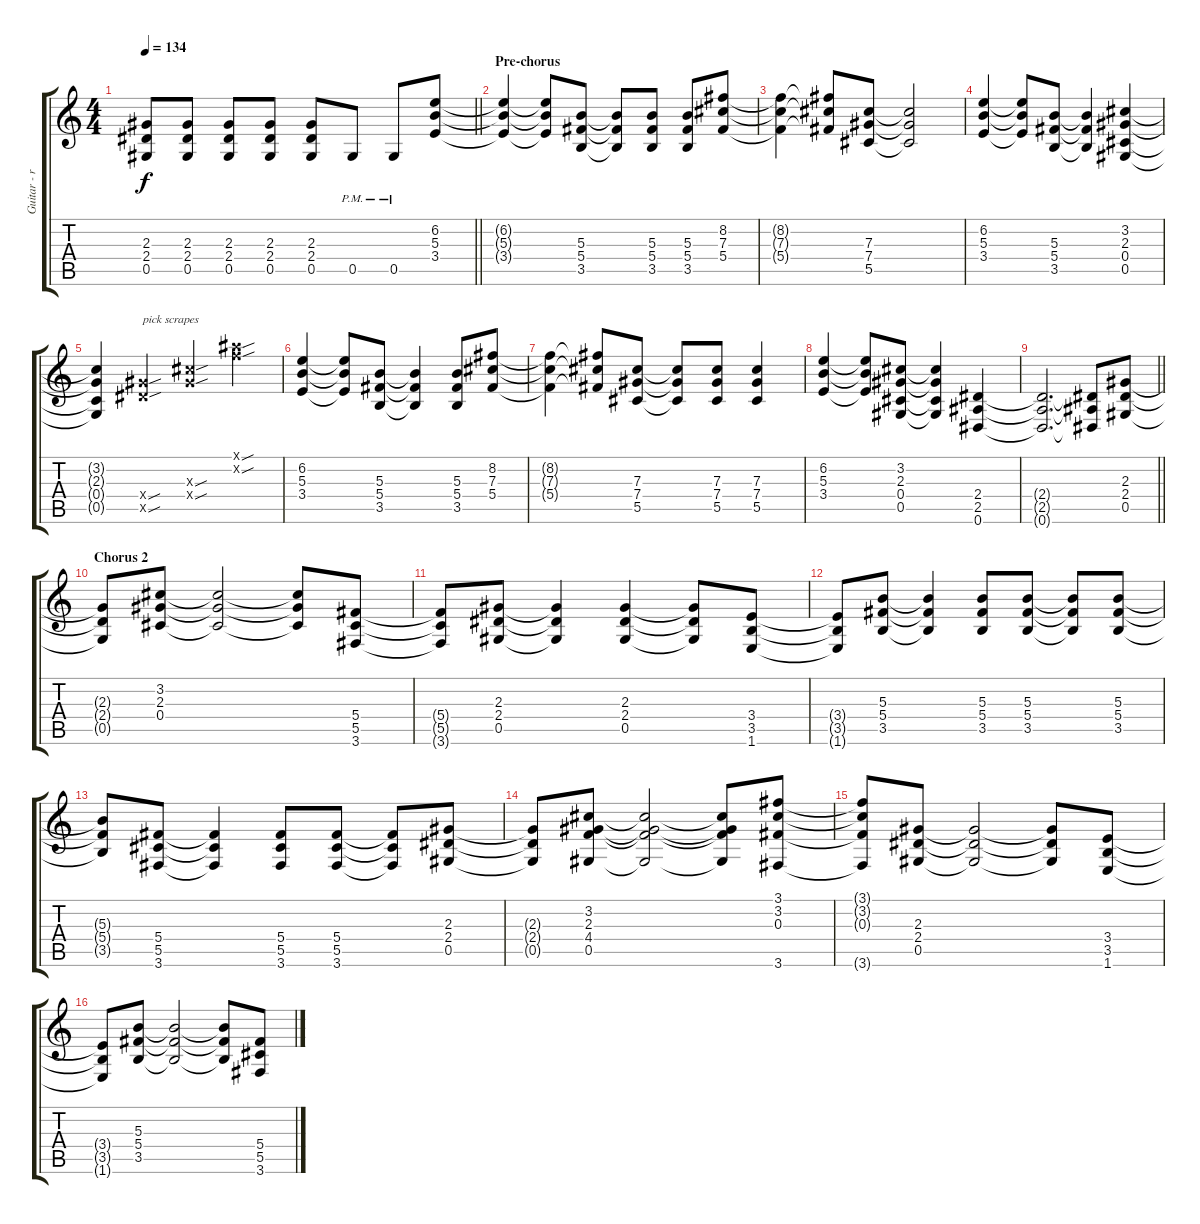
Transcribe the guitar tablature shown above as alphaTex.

\track ("Guitar - right" "Guitar - r") {instrument distortionguitar}
\staff {score tabs}
\tuning (Eb4 Bb3 Gb3 Db3 Ab2 Eb2) {hide}
\ts (4 4)
\tempo 134
\clef g2
\barLineRight lightlight
\ks c
(2.3{t} 2.4{t} 0.5{t}).8{dy f} (2.3 2.4 0.5).8 (2.3 2.4 0.5).8 (2.3 2.4 0.5).8 (2.3 2.4 0.5).8 0.5{pm}.8 0.5{pm}.8 (6.2 5.3 3.4).8 |
\section ("" "Pre-chorus")
(6.2{t} 5.3{t} 3.4{t}).4 (6.2{t} 5.3{t} 3.4{t}).8 (5.3 5.4 3.5).8 (5.3{t} 5.4{t} 3.5{t}).8 (5.3 5.4 3.5).8 (5.3 5.4 3.5).8 (8.2 7.3 5.4).8 |
(8.2{t} 7.3{t} 5.4{t}).4 (8.2{t} 7.3{t} 5.4{t}).8 (7.3 7.4 5.5).8 (7.3{t} 7.4{t} 5.5{t}).2 |
(6.2 5.3 3.4).4 (6.2{t} 5.3{t} 3.4{t}).8 (5.3 5.4 3.5).8 (5.3{t} 5.4{t} 3.5{t}).4 (3.2 2.3 0.4 0.5).4 |
(3.2{t} 2.3{t} 0.4{t} 0.5{t}).4 (7.4{sou x} 7.5{sou x}).4{txt "pick scrapes"} (7.3{sou x} 7.4{sou x}).4 (7.1{sou x} 7.2{sou x}).4 |
(6.2 5.3 3.4).4 (6.2{t} 5.3{t} 3.4{t}).8 (5.3 5.4 3.5).8 (5.3{t} 5.4{t} 3.5{t}).4 (5.3 5.4 3.5).8 (8.2 7.3 5.4).8 |
(8.2{t} 7.3{t} 5.4{t}).4 (8.2{t} 7.3{t} 5.4{t}).8 (7.3 7.4 5.5).8 (7.3{t} 7.4{t} 5.5{t}).8 (7.3 7.4 5.5).8 (7.3 7.4 5.5).4 |
(6.2 5.3 3.4).4 (6.2{t} 5.3{t} 3.4{t}).8 (3.2 2.3 0.4 0.5).8 (3.2{t} 2.3{t} 0.4{t} 0.5{t}).4 (2.4 2.5 0.6).4 |
\barLineRight lightlight
(2.4{t} 2.5{t} 0.6{t}).2{d} (2.4{t} 2.5{t} 0.6{t}).8 (2.3 2.4 0.5).8 |
\section ("" "Chorus 2")
(2.3{t} 2.4{t} 0.5{t}).8 (3.2 2.3 0.4).8 (3.2{t} 2.3{t} 0.4{t}).2 (3.2{t} 2.3{t} 0.4{t}).8 (5.4 5.5 3.6).8 |
(5.4{t} 5.5{t} 3.6{t}).8 (2.3 2.4 0.5).8 (2.3{t} 2.4{t} 0.5{t}).4 (2.3 2.4 0.5).4 (2.3{t} 2.4{t} 0.5{t}).8 (3.4 3.5 1.6).8 |
(3.4{t} 3.5{t} 1.6{t}).8 (5.3 5.4 3.5).8 (5.3{t} 5.4{t} 3.5{t}).4 (5.3 5.4 3.5).8 (5.3 5.4 3.5).8 (5.3{t} 5.4{t} 3.5{t}).8 (5.3 5.4 3.5).8 |
(5.3{t} 5.4{t} 3.5{t}).8 (5.4 5.5 3.6).8 (5.4{t} 5.5{t} 3.6{t}).4 (5.4 5.5 3.6).8 (5.4 5.5 3.6).8 (5.4{t} 5.5{t} 3.6{t}).8 (2.3 2.4 0.5).8 |
(2.3{t} 2.4{t} 0.5{t}).8 (3.2 2.3 4.4 0.5).8 (3.2{t} 2.3{t} 4.4{t} 0.5{t}).2 (3.2{t} 2.3{t} 4.4{t} 0.5{t}).8 (3.1 3.2 0.3 3.6).8 |
(3.1{t} 3.2{t} 0.3{t} 3.6{t}).8 (2.3 2.4 0.5).8 (2.3{t} 2.4{t} 0.5{t}).2 (2.3{t} 2.4{t} 0.5{t}).8 (3.4 3.5 1.6).8 |
(3.4{t} 3.5{t} 1.6{t}).8 (5.3 5.4 3.5).8 (5.3{t} 5.4{t} 3.5{t}).2 (5.3{t} 5.4{t} 3.5{t}).8 (5.4 5.5 3.6).8
